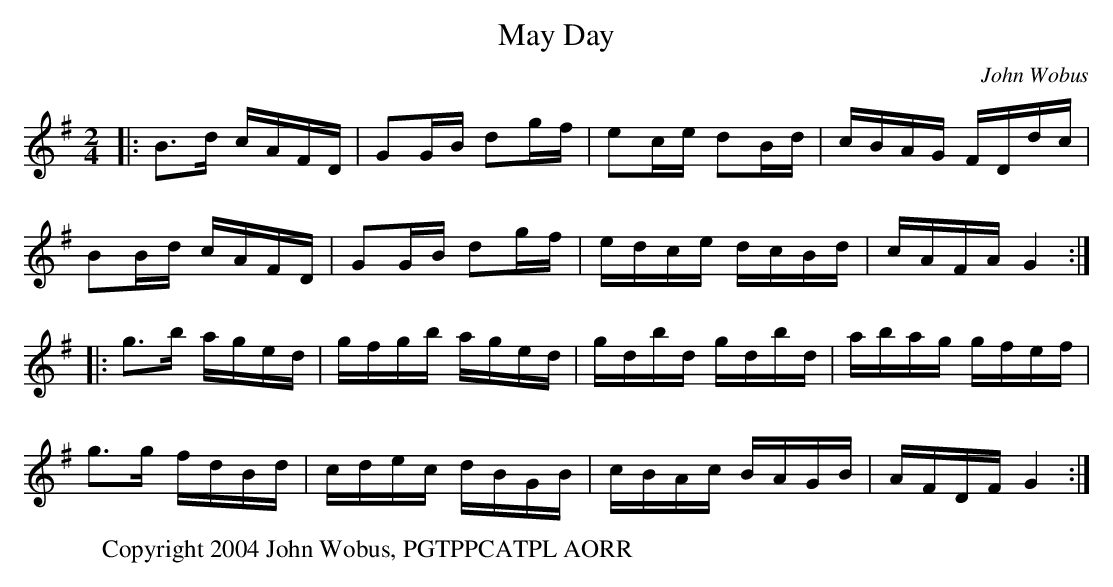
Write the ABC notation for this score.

X:1
T:May Day
C:John Wobus
M:2/4
K:G
|:B3d  cAFD | G2GB d2gf | e2ce d2Bd | cBAG FDdc |
  B2Bd cAFD | G2GB d2gf | edce dcBd | cAFA G4  :|
|:g3b  aged | gfgb aged | gdbd gdbd | abag gfef |
  g3g  fdBd | cdec dBGB | cBAc BAGB | AFDF G4  :|
W:Copyright 2004 John Wobus, PGTPPCATPL AORR
